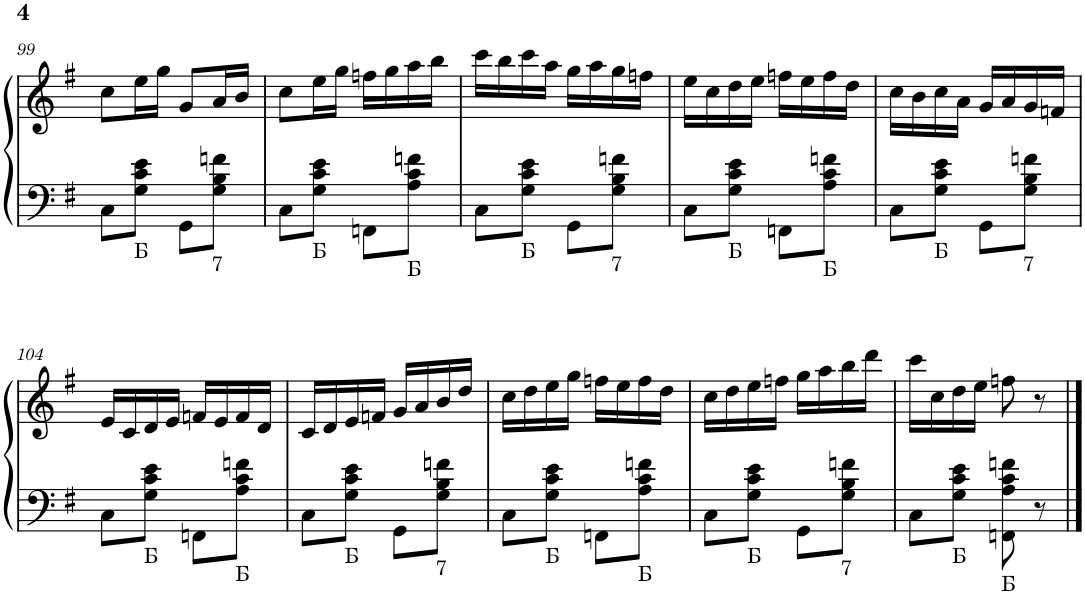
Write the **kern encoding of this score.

**kern	**kern
*part2	*part1
*staff2	*staff1
*I"P2	*I"P1
!!LO:PB:g=z
*clefF4	*clefG2
*k[f#]	*k[f#]
*G:	*G:
*M2/4	*M2/4
=99	=99
8C\L	8cc\L
!LO:TX:b:t=Б	!
8G\ 8c\ 8e\J	16ee\L
.	16gg\JJ
8GG\L	8g/L
!LO:TX:b:t=7	!
8G\ 8B\ 8fn\J	16a/L
.	16b/JJ
=100	=100
8C\L	8cc\L
!LO:TX:b:t=Б	!
8G\ 8c\ 8e\J	16ee\L
.	16gg\JJ
8FFn\L	16ffn\LL
.	16gg\
!LO:TX:b:t=Б	!
8A\ 8c\ 8fn\J	16aa\
.	16bb\JJ
=101	=101
8C\L	16ccc\LL
.	16bb\
!LO:TX:b:t=Б	!
8G\ 8c\ 8e\J	16ccc\
.	16aa\JJ
8GG\L	16gg\LL
.	16aa\
!LO:TX:b:t=7	!
8G\ 8B\ 8fn\J	16gg\
.	16ffn\JJ
=102	=102
8C\L	16ee\LL
.	16cc\
!LO:TX:b:t=Б	!
8G\ 8c\ 8e\J	16dd\
.	16ee\JJ
8FFn\L	16ffn\LL
.	16ee\
!LO:TX:b:t=Б	!
8A\ 8c\ 8fn\J	16ff\
.	16dd\JJ
=103	=103
8C\L	16cc\LL
.	16b\
!LO:TX:b:t=Б	!
8G\ 8c\ 8e\J	16cc\
.	16a\JJ
8GG\L	16g/LL
.	16a/
!LO:TX:b:t=7	!
8G\ 8B\ 8fn\J	16g/
.	16fn/JJ
!!LO:LB:g=z
=104	=104
8C\L	16e/LL
.	16c/
!LO:TX:b:t=Б	!
8G\ 8c\ 8e\J	16d/
.	16e/JJ
8FFn\L	16fn/LL
.	16e/
!LO:TX:b:t=Б	!
8A\ 8c\ 8fn\J	16f/
.	16d/JJ
=105	=105
8C\L	16c/LL
.	16d/
!LO:TX:b:t=Б	!
8G\ 8c\ 8e\J	16e/
.	16fn/JJ
8GG\L	16g/LL
.	16a/
!LO:TX:b:t=7	!
8G\ 8B\ 8fn\J	16b/
.	16dd/JJ
=106	=106
8C\L	16cc\LL
.	16dd\
!LO:TX:b:t=Б	!
8G\ 8c\ 8e\J	16ee\
.	16gg\JJ
8FFn\L	16ffn\LL
.	16ee\
!LO:TX:b:t=Б	!
8A\ 8c\ 8fn\J	16ff\
.	16dd\JJ
=107	=107
8C\L	16cc\LL
.	16dd\
!LO:TX:b:t=Б	!
8G\ 8c\ 8e\J	16ee\
.	16ffn\JJ
8GG\L	16gg\LL
.	16aa\
!LO:TX:b:t=7	!
8G\ 8B\ 8fn\J	16bb\
.	16ddd\JJ
=108	=108
8C\L	16ccc\LL
.	16cc\
!LO:TX:b:t=Б	!
8G\ 8c\ 8e\J	16dd\
.	16ee\JJ
!LO:TX:b:t=Б	!
8FFn\ 8A\ 8c\ 8fn\	8ffn\
8r	8r
==	==
*-	*-
